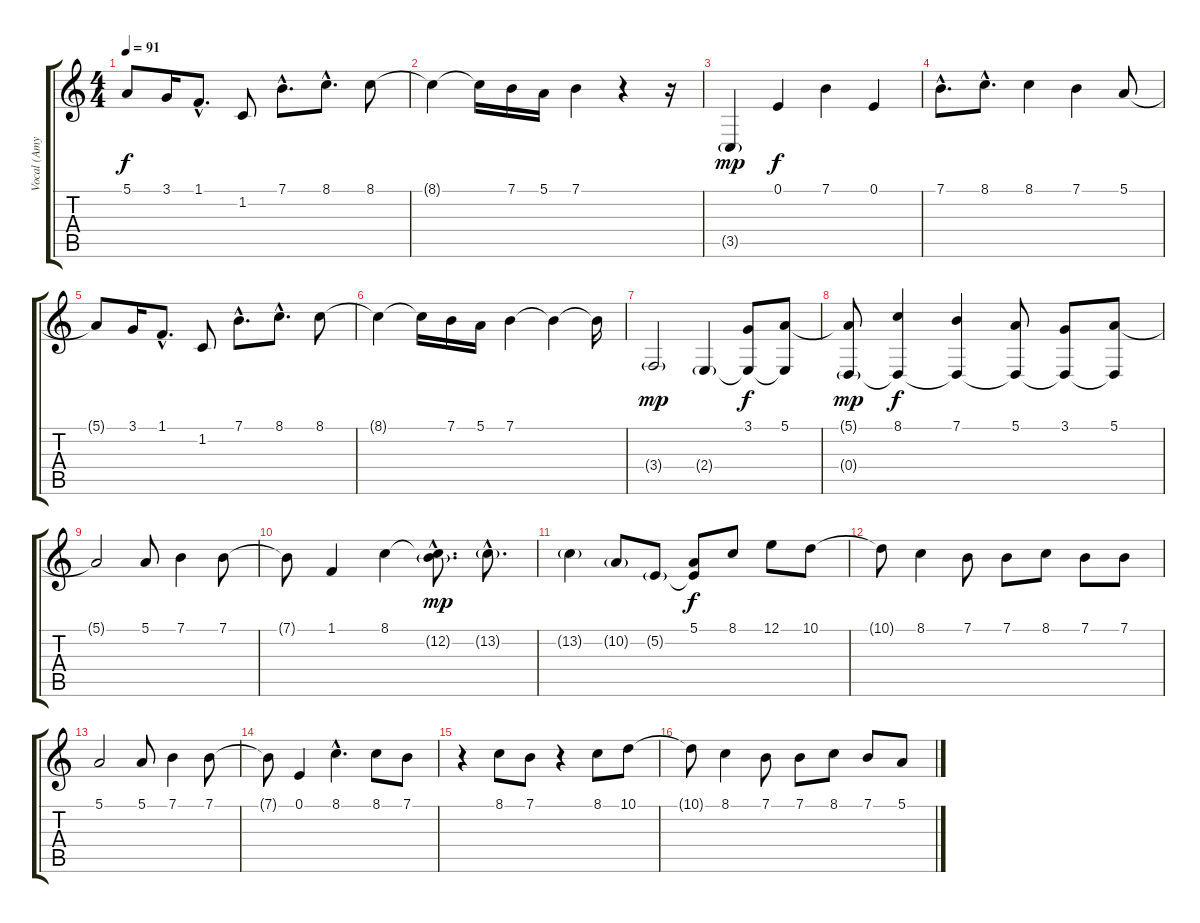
\track ("Vocal (Amy Lee)" "Vocal (Amy") {instrument synthvoice}
\staff {score tabs}
\tuning (E4 B3 G3 D3 A2 E2) {hide}
\ts (4 4)
\tempo 91
\clef g2
\ks c
5.1{t}.8{dy f} 3.1.16 1.1{hac}.8{d} 1.2.8 7.1{hac}.8{d} 8.1{hac}.8{d} 8.1.8 |
8.1{t}.4 8.1{t}.16 7.1.16 5.1.16 7.1.4 r.4 r.16 |
3.5{g}.4{dy mp} 0.1.4{dy f} 7.1.4 0.1.4 |
7.1{hac}.8{d} 8.1{hac}.8{d} 8.1.4 7.1.4 5.1.8 |
5.1{t}.8 3.1.16 1.1{hac}.8{d} 1.2.8 7.1{hac}.8{d} 8.1{hac}.8{d} 8.1.8 |
8.1{t}.4 8.1{t}.16 7.1.16 5.1.16 7.1.4 7.1{t}.4 7.1{t}.16 |
3.4{g}.2{dy mp} 2.4{g}.4 (3.1 2.4{t}).8{dy f} (5.1 2.4{t}).8 |
(5.1{t} 0.4{g}).8{dy mp} (8.1 0.4{t}).4{dy f} (7.1 0.4{t}).4 (5.1 0.4{t}).8 (3.1 0.4{t}).8 (5.1 0.4{t}).8 |
5.1{t}.2 5.1.8 7.1.4 7.1.8 |
7.1{t}.8 1.1.4 8.1.4 (8.1{hac t} 12.2{g hac}).8{d dy mp} 13.2{g hac}.8{d} |
13.2{g}.4 10.2{g}.8 5.2{g}.8 (5.1 5.2{t}).8{dy f} 8.1.8 12.1.8 10.1.8 |
10.1{t}.8 8.1.4 7.1.8 7.1.8 8.1.8 7.1.8 7.1.8 |
5.1.2 5.1.8 7.1.4 7.1.8 |
7.1{t}.8 0.1.4 8.1{hac}.4{d} 8.1.8 7.1.8 |
r.4 8.1.8 7.1.8 r.4 8.1.8 10.1.8 |
10.1{t}.8 8.1.4 7.1.8 7.1.8 8.1.8 7.1.8 5.1.8
